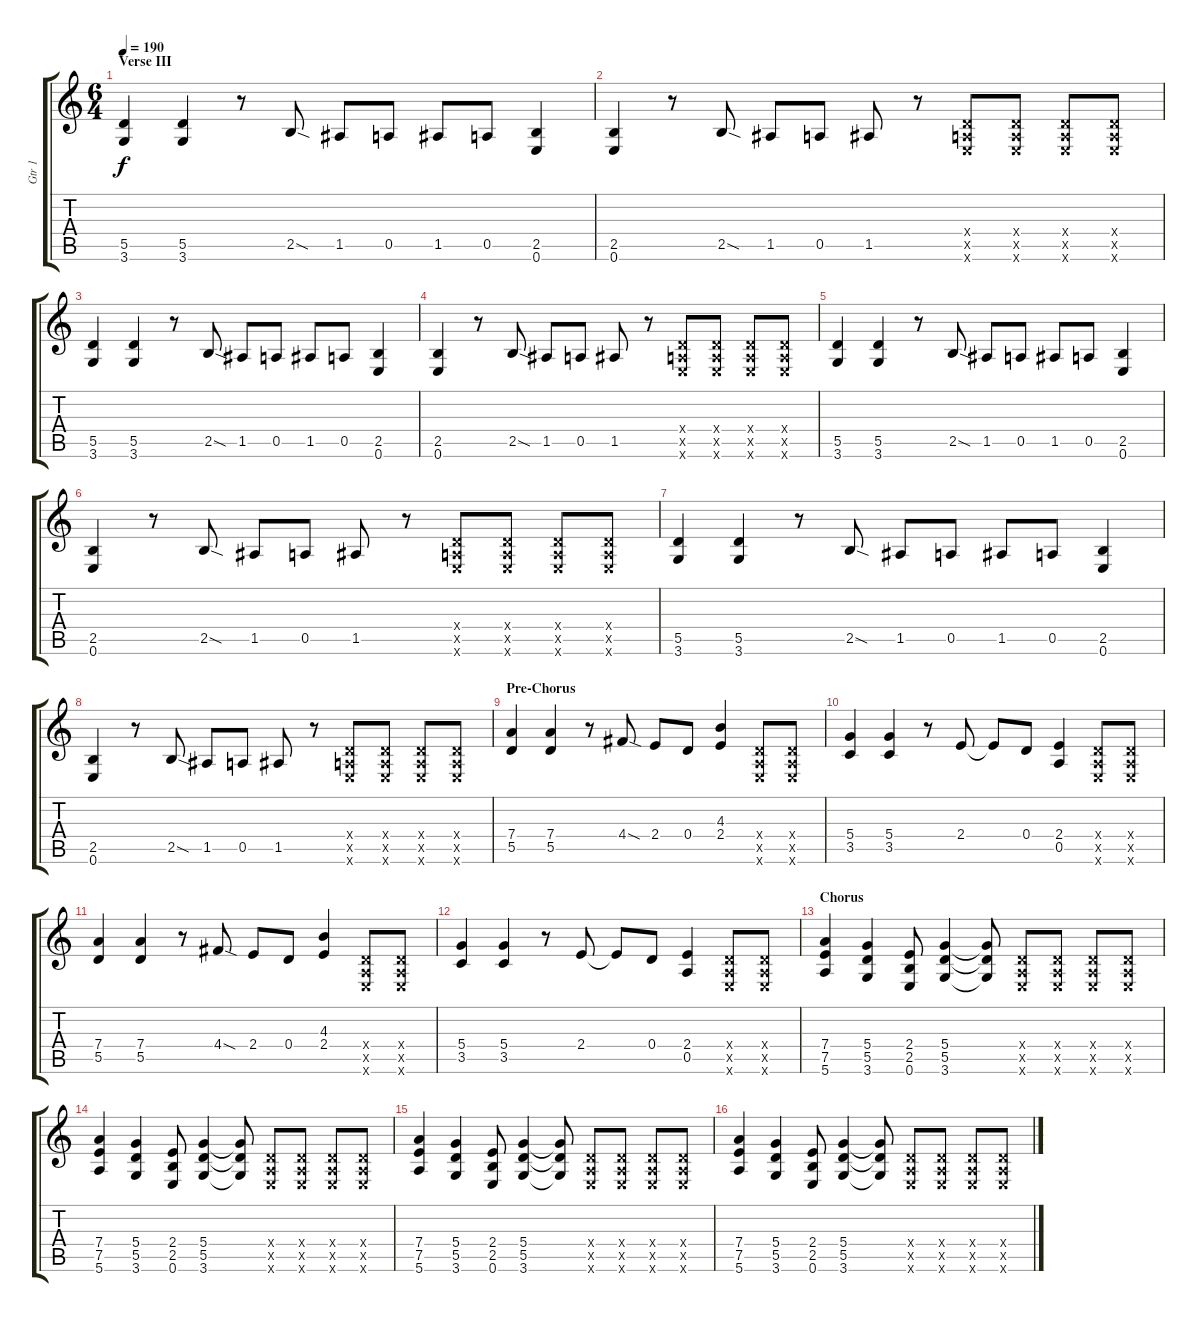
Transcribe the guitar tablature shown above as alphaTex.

\track ("Gtr 1" "Gtr 1") {instrument overdrivenguitar}
\staff {score tabs}
\tuning (E4 B3 G3 D3 A2 E2) {hide}
\ts (6 4)
\section ("" "Verse III")
\tempo 190
\clef g2
\ks c
(5.5 3.6).4{dy f} (5.5 3.6).4 r.8 2.5{sod}.8 1.5.8 0.5.8 1.5.8 0.5.8 (2.5 0.6).4 |
(2.5 0.6).4 r.8 2.5{sod}.8 1.5.8 0.5.8 1.5.8 r.8 (0.4{x} 0.5{x} 0.6{x}).8 (0.4{x} 0.5{x} 0.6{x}).8 (0.4{x} 0.5{x} 0.6{x}).8 (0.4{x} 0.5{x} 0.6{x}).8 |
(5.5 3.6).4 (5.5 3.6).4 r.8 2.5{sod}.8 1.5.8 0.5.8 1.5.8 0.5.8 (2.5 0.6).4 |
(2.5 0.6).4 r.8 2.5{sod}.8 1.5.8 0.5.8 1.5.8 r.8 (0.4{x} 0.5{x} 0.6{x}).8 (0.4{x} 0.5{x} 0.6{x}).8 (0.4{x} 0.5{x} 0.6{x}).8 (0.4{x} 0.5{x} 0.6{x}).8 |
(5.5 3.6).4 (5.5 3.6).4 r.8 2.5{sod}.8 1.5.8 0.5.8 1.5.8 0.5.8 (2.5 0.6).4 |
(2.5 0.6).4 r.8 2.5{sod}.8 1.5.8 0.5.8 1.5.8 r.8 (0.4{x} 0.5{x} 0.6{x}).8 (0.4{x} 0.5{x} 0.6{x}).8 (0.4{x} 0.5{x} 0.6{x}).8 (0.4{x} 0.5{x} 0.6{x}).8 |
(5.5 3.6).4 (5.5 3.6).4 r.8 2.5{sod}.8 1.5.8 0.5.8 1.5.8 0.5.8 (2.5 0.6).4 |
(2.5 0.6).4 r.8 2.5{sod}.8 1.5.8 0.5.8 1.5.8 r.8 (0.4{x} 0.5{x} 0.6{x}).8 (0.4{x} 0.5{x} 0.6{x}).8 (0.4{x} 0.5{x} 0.6{x}).8 (0.4{x} 0.5{x} 0.6{x}).8 |
\section ("" "Pre-Chorus")
(7.4 5.5).4 (7.4 5.5).4 r.8 4.4{sod}.8 2.4.8 0.4.8 (4.3 2.4).4 (0.4{x} 0.5{x} 0.6{x}).8 (0.4{x} 0.5{x} 0.6{x}).8 |
(5.4 3.5).4 (5.4 3.5).4 r.8 2.4.8 2.4{t}.8 0.4.8 (2.4 0.5).4 (0.4{x} 0.5{x} 0.6{x}).8 (0.4{x} 0.5{x} 0.6{x}).8 |
(7.4 5.5).4 (7.4 5.5).4 r.8 4.4{sod}.8 2.4.8 0.4.8 (4.3 2.4).4 (0.4{x} 0.5{x} 0.6{x}).8 (0.4{x} 0.5{x} 0.6{x}).8 |
(5.4 3.5).4 (5.4 3.5).4 r.8 2.4.8 2.4{t}.8 0.4.8 (2.4 0.5).4 (0.4{x} 0.5{x} 0.6{x}).8 (0.4{x} 0.5{x} 0.6{x}).8 |
\section ("" "Chorus")
(7.4 7.5 5.6).4 (5.4 5.5 3.6).4 (2.4 2.5 0.6).8 (5.4 5.5 3.6).4 (5.4{t} 5.5{t} 3.6{t}).8 (0.4{x} 0.5{x} 0.6{x}).8 (0.4{x} 0.5{x} 0.6{x}).8 (0.4{x} 0.5{x} 0.6{x}).8 (0.4{x} 0.5{x} 0.6{x}).8 |
(7.4 7.5 5.6).4 (5.4 5.5 3.6).4 (2.4 2.5 0.6).8 (5.4 5.5 3.6).4 (5.4{t} 5.5{t} 3.6{t}).8 (0.4{x} 0.5{x} 0.6{x}).8 (0.4{x} 0.5{x} 0.6{x}).8 (0.4{x} 0.5{x} 0.6{x}).8 (0.4{x} 0.5{x} 0.6{x}).8 |
(7.4 7.5 5.6).4 (5.4 5.5 3.6).4 (2.4 2.5 0.6).8 (5.4 5.5 3.6).4 (5.4{t} 5.5{t} 3.6{t}).8 (0.4{x} 0.5{x} 0.6{x}).8 (0.4{x} 0.5{x} 0.6{x}).8 (0.4{x} 0.5{x} 0.6{x}).8 (0.4{x} 0.5{x} 0.6{x}).8 |
(7.4 7.5 5.6).4 (5.4 5.5 3.6).4 (2.4 2.5 0.6).8 (5.4 5.5 3.6).4 (5.4{t} 5.5{t} 3.6{t}).8 (0.4{x} 0.5{x} 0.6{x}).8 (0.4{x} 0.5{x} 0.6{x}).8 (0.4{x} 0.5{x} 0.6{x}).8 (0.4{x} 0.5{x} 0.6{x}).8
